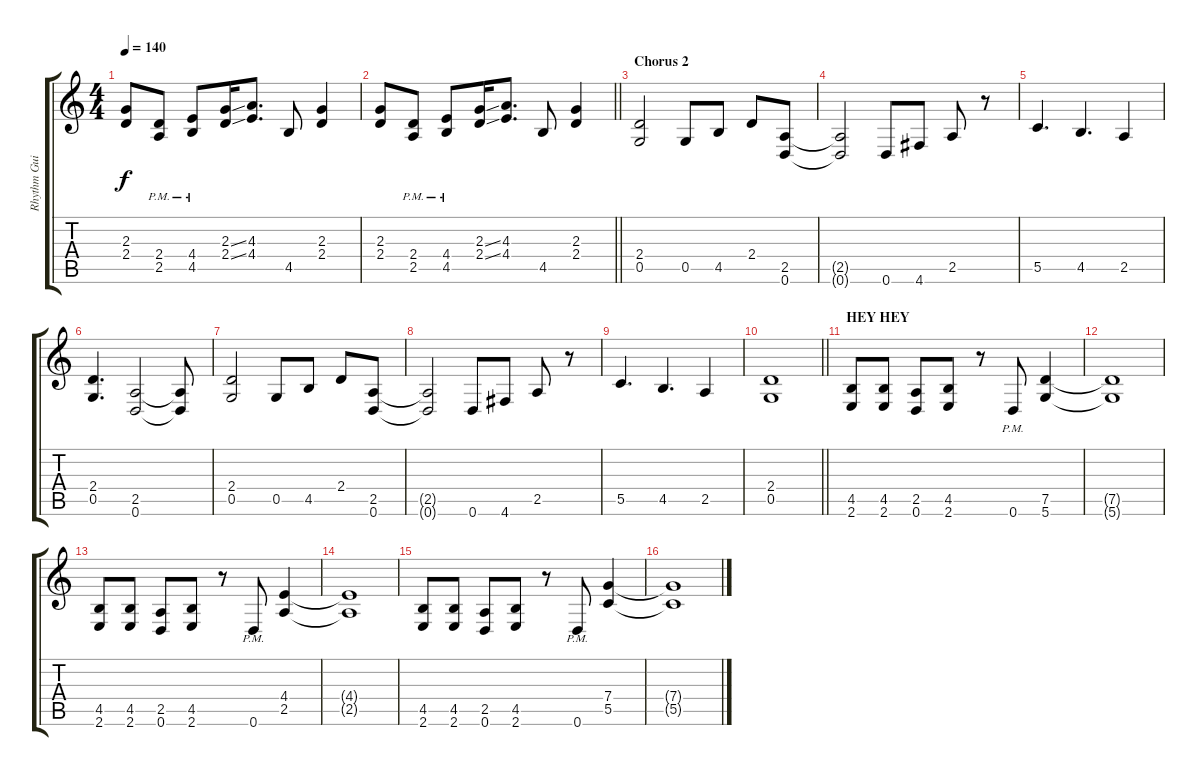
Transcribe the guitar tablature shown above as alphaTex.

\track ("Rhythm Guitar L" "Rhythm Gui") {instrument distortionguitar}
\staff {score tabs}
\tuning (D4 A3 F3 C3 G2 D2) {hide}
\ts (4 4)
\tempo 140
\clef g2
\ks c
(2.3 2.4).8{dy f} (2.4{pm} 2.5{pm}).8 (4.4{pm} 4.5{pm}).8 (2.3{ss} 2.4{ss}).16 (4.3 4.4).8{d} 4.5.8 (2.3 2.4).4 |
\barLineRight lightlight
(2.3 2.4).8 (2.4{pm} 2.5{pm}).8 (4.4{pm} 4.5{pm}).8 (2.3{ss} 2.4{ss}).16 (4.3 4.4).8{d} 4.5.8 (2.3 2.4).4 |
\section ("" "Chorus 2")
(2.4 0.5).2 0.5.8 4.5.8 2.4.8 (2.5 0.6).8 |
(2.5{t} 0.6{t}).2 0.6.8 4.6.8 2.5.8 r.8 |
5.5.4{d} 4.5.4{d} 2.5.4 |
(2.4 0.5).4{d} (2.5 0.6).2 (2.5{t} 0.6{t}).8 |
(2.4 0.5).2 0.5.8 4.5.8 2.4.8 (2.5 0.6).8 |
(2.5{t} 0.6{t}).2 0.6.8 4.6.8 2.5.8 r.8 |
5.5.4{d} 4.5.4{d} 2.5.4 |
\barLineRight lightlight
(2.4 0.5).1 |
\section ("" "HEY HEY")
(4.5 2.6).8 (4.5 2.6).8 (2.5 0.6).8 (4.5 2.6).8 r.8 0.6{pm}.8 (7.5 5.6).4 |
(7.5{t} 5.6{t}).1 |
(4.5 2.6).8 (4.5 2.6).8 (2.5 0.6).8 (4.5 2.6).8 r.8 0.6{pm}.8 (4.4 2.5).4 |
(4.4{t} 2.5{t}).1 |
(4.5 2.6).8 (4.5 2.6).8 (2.5 0.6).8 (4.5 2.6).8 r.8 0.6{pm}.8 (7.4 5.5).4 |
(7.4{t} 5.5{t}).1
